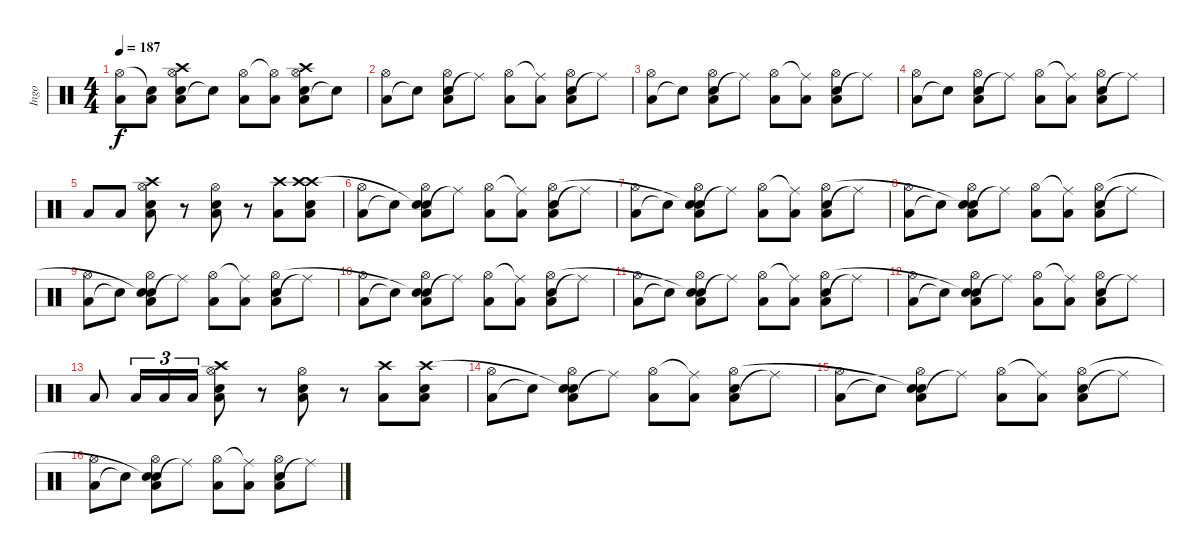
\track ("Ingo" "Ingo") {instrument percussion}
\staff {score}
\articulation defaults
\ts (4 4)
\tempo 187
\clef neutral
\ks c
("Low Floor Tom (hit)" "Hi-Hat (open)").8{dy f} ("Low Floor Tom (hit)" "Snare (hit)"{t}).8 ("Low Tom (hit)" "Snare (hit) 2" "Crash high (hit)" "Hi-Hat (open)").8 "Snare (hit)"{t}.8 ("Low Floor Tom (hit)" "Hi-Hat (open)").8 ("Low Floor Tom (hit)" "Hi-Hat (open)"{t}).8 ("Low Tom (hit)" "Snare (hit) 2" "Crash high (hit)" "Hi-Hat (open)").8 "Snare (hit)"{t}.8 |
("Low Floor Tom (hit)" "Hi-Hat (open)").8 "Snare (hit)"{t}.8 ("Low Tom (hit)" "Snare (hit) 2" "Hi-Hat (open)").8 "Ride (middle)"{t}.8 ("Low Floor Tom (hit)" "Hi-Hat (open)").8 ("Low Floor Tom (hit)" "Ride (middle)"{t}).8 ("Low Tom (hit)" "Snare (hit) 2" "Hi-Hat (open)").8 "Ride (middle)"{t}.8 |
("Low Floor Tom (hit)" "Hi-Hat (open)").8 "Snare (hit)"{t}.8 ("Low Tom (hit)" "Snare (hit) 2" "Hi-Hat (open)").8 "Ride (middle)"{t}.8 ("Low Floor Tom (hit)" "Hi-Hat (open)").8 ("Low Floor Tom (hit)" "Ride (middle)"{t}).8 ("Low Tom (hit)" "Snare (hit) 2" "Hi-Hat (open)").8 "Ride (middle)"{t}.8 |
("Low Floor Tom (hit)" "Hi-Hat (open)").8 "Snare (hit)"{t}.8 ("Low Tom (hit)" "Snare (hit) 2" "Hi-Hat (open)").8 "Ride (middle)"{t}.8 ("Low Floor Tom (hit)" "Hi-Hat (open)").8 ("Low Floor Tom (hit)" "Ride (middle)"{t}).8 ("Low Tom (hit)" "Snare (hit) 2" "Hi-Hat (open)").8 "Ride (middle)"{t}.8 |
"Low Floor Tom (hit)".8 "Low Floor Tom (hit)".8 ("Low Tom (hit)" "Snare (hit) 2" "Hi-Hat (open)" "Crash high (hit)").8 r.8 ("Low Tom (hit)" "Snare (hit) 2" "Hi-Hat (open)").8 r.8 ("Low Floor Tom (hit)" "Crash high (hit)").8 ("Low Tom (hit)" "Snare (hit) 2" "Crash high (hit)" "Crash high (hit)").8 |
("Low Floor Tom (hit)" "Hi-Hat (open)").8 "Snare (hit)"{t}.8 ("Low Tom (hit)" "Snare (hit) 2" "Snare (hit)"{t} "Hi-Hat (open)").8 "Ride (middle)"{t}.8 ("Low Floor Tom (hit)" "Hi-Hat (open)").8 ("Low Floor Tom (hit)" "Ride (middle)"{t}).8 ("Low Tom (hit)" "Snare (hit) 2" "Hi-Hat (open)").8 "Ride (middle)"{t}.8 |
("Low Floor Tom (hit)" "Hi-Hat (open)").8 "Snare (hit)"{t}.8 ("Low Tom (hit)" "Snare (hit) 2" "Snare (hit)"{t} "Hi-Hat (open)").8 "Ride (middle)"{t}.8 ("Low Floor Tom (hit)" "Hi-Hat (open)").8 ("Low Floor Tom (hit)" "Ride (middle)"{t}).8 ("Low Tom (hit)" "Snare (hit) 2" "Hi-Hat (open)").8 "Ride (middle)"{t}.8 |
("Low Floor Tom (hit)" "Hi-Hat (open)").8 "Snare (hit)"{t}.8 ("Low Tom (hit)" "Snare (hit) 2" "Snare (hit)"{t} "Hi-Hat (open)").8 "Ride (middle)"{t}.8 ("Low Floor Tom (hit)" "Hi-Hat (open)").8 ("Low Floor Tom (hit)" "Ride (middle)"{t}).8 ("Low Tom (hit)" "Snare (hit) 2" "Hi-Hat (open)").8 "Ride (middle)"{t}.8 |
("Low Floor Tom (hit)" "Hi-Hat (open)").8 "Snare (hit)"{t}.8 ("Low Tom (hit)" "Snare (hit) 2" "Snare (hit)"{t} "Hi-Hat (open)").8 "Ride (middle)"{t}.8 ("Low Floor Tom (hit)" "Hi-Hat (open)").8 ("Low Floor Tom (hit)" "Ride (middle)"{t}).8 ("Low Tom (hit)" "Snare (hit) 2" "Hi-Hat (open)").8 "Ride (middle)"{t}.8 |
("Low Floor Tom (hit)" "Hi-Hat (open)").8 "Snare (hit)"{t}.8 ("Low Tom (hit)" "Snare (hit) 2" "Snare (hit)"{t} "Hi-Hat (open)").8 "Ride (middle)"{t}.8 ("Low Floor Tom (hit)" "Hi-Hat (open)").8 ("Low Floor Tom (hit)" "Ride (middle)"{t}).8 ("Low Tom (hit)" "Snare (hit) 2" "Hi-Hat (open)").8 "Ride (middle)"{t}.8 |
("Low Floor Tom (hit)" "Hi-Hat (open)").8 "Snare (hit)"{t}.8 ("Low Tom (hit)" "Snare (hit) 2" "Snare (hit)"{t} "Hi-Hat (open)").8 "Ride (middle)"{t}.8 ("Low Floor Tom (hit)" "Hi-Hat (open)").8 ("Low Floor Tom (hit)" "Ride (middle)"{t}).8 ("Low Tom (hit)" "Snare (hit) 2" "Hi-Hat (open)").8 "Ride (middle)"{t}.8 |
("Low Floor Tom (hit)" "Hi-Hat (open)").8 "Snare (hit)"{t}.8 ("Low Tom (hit)" "Snare (hit) 2" "Snare (hit)"{t} "Hi-Hat (open)").8 "Ride (middle)"{t}.8 ("Low Floor Tom (hit)" "Hi-Hat (open)").8 ("Low Floor Tom (hit)" "Ride (middle)"{t}).8 ("Low Tom (hit)" "Snare (hit) 2" "Hi-Hat (open)").8 "Ride (middle)"{t}.8 |
"Low Floor Tom (hit)".8 "Low Floor Tom (hit)".16{tu (3 2)} "Low Floor Tom (hit)".16{tu (3 2)} "Low Floor Tom (hit)".16{tu (3 2)} ("Low Tom (hit)" "Snare (hit) 2" "Hi-Hat (open)" "Crash high (hit)").8 r.8 ("Low Tom (hit)" "Snare (hit) 2" "Hi-Hat (open)").8 r.8 ("Low Floor Tom (hit)" "Crash high (hit)").8 ("Low Tom (hit)" "Snare (hit) 2" "Crash high (hit)").8 |
("Low Floor Tom (hit)" "Hi-Hat (open)").8 "Snare (hit)"{t}.8 ("Low Tom (hit)" "Snare (hit) 2" "Snare (hit)"{t} "Hi-Hat (open)").8 "Ride (middle)"{t}.8 ("Low Floor Tom (hit)" "Hi-Hat (open)").8 ("Low Floor Tom (hit)" "Ride (middle)"{t}).8 ("Low Tom (hit)" "Snare (hit) 2" "Hi-Hat (open)").8 "Ride (middle)"{t}.8 |
("Low Floor Tom (hit)" "Hi-Hat (open)").8 "Snare (hit)"{t}.8 ("Low Tom (hit)" "Snare (hit) 2" "Snare (hit)"{t} "Hi-Hat (open)").8 "Ride (middle)"{t}.8 ("Low Floor Tom (hit)" "Hi-Hat (open)").8 ("Low Floor Tom (hit)" "Ride (middle)"{t}).8 ("Low Tom (hit)" "Snare (hit) 2" "Hi-Hat (open)").8 "Ride (middle)"{t}.8 |
("Low Floor Tom (hit)" "Hi-Hat (open)").8 "Snare (hit)"{t}.8 ("Low Tom (hit)" "Snare (hit) 2" "Snare (hit)"{t} "Hi-Hat (open)").8 "Ride (middle)"{t}.8 ("Low Floor Tom (hit)" "Hi-Hat (open)").8 ("Low Floor Tom (hit)" "Ride (middle)"{t}).8 ("Low Tom (hit)" "Snare (hit) 2" "Hi-Hat (open)").8 "Ride (middle)"{t}.8
